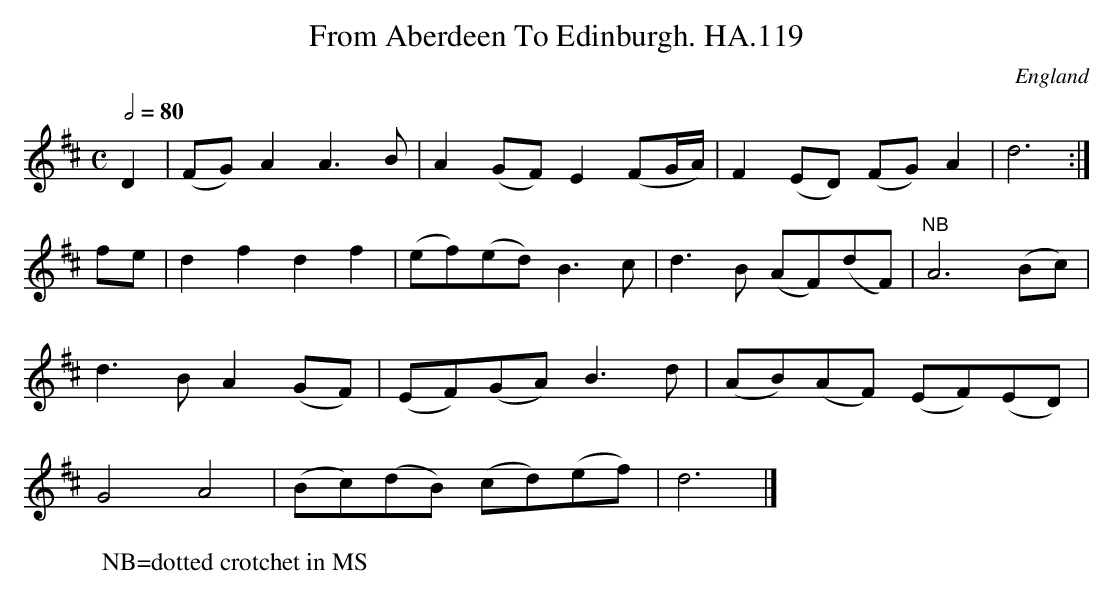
X:1
T:From Aberdeen To Edinburgh. HA.119
L:1/8
M:C
O:England
Q:1/2=80
K:D
D2|(FG)A2 A3B|A2(GF) E2(FG/A/)|F2(ED) (FG)A2|d6:|!
fe|d2f2 d2f2|(ef)(ed) B3c|d3B (AF)(dF)|"^NB"A6(Bc)|!
d3B A2(GF)|(EF)(GA) B3d|(AB)(AF) (EF)(ED)|!
G4 A4|(Bc)(dB) (cd)(ef)|d6|]
W:NB=dotted crotchet in MS
